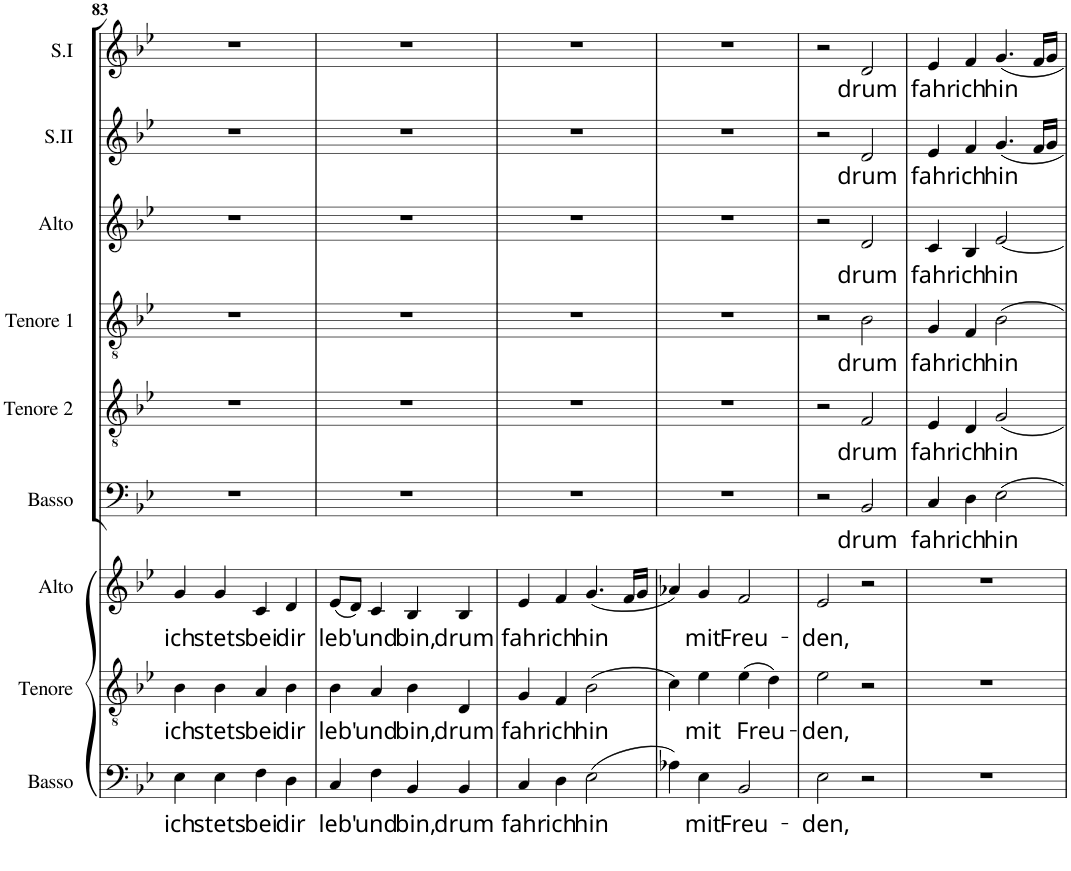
**kern	**text	**kern	**text	**kern	**text	**kern	**text	**kern	**text	**kern	**text	**kern	**text	**kern	**text	**kern	**text
*part9	*part9	*part8	*part8	*part7	*part7	*part6	*part6	*part5	*part5	*part4	*part4	*part3	*part3	*part2	*part2	*part1	*part1
*staff9	*staff9	*staff8	*staff8	*staff7	*staff7	*staff6	*staff6	*staff5	*staff5	*staff4	*staff4	*staff3	*staff3	*staff2	*staff2	*staff1	*staff1
*I"Basso	*	*I"Tenore	*	*I"Alto	*	*I"Basso	*	*I"Tenore 2	*	*I"Tenore 1	*	*I"Alto	*	*I"Soprane II	*	*I"Soprane I	*
*I'Basso	*	*I'Tenore	*	*I'Alto	*	*I'Basso	*	*I'Tenore 2	*	*I'Tenore 1	*	*I'Alto	*	*I'S.II	*	*I'S.I	*
!!LO:PB:g=z
*clefF4	*	*clefGv2	*	*clefG2	*	*clefF4	*	*clefGv2	*	*clefGv2	*	*clefG2	*	*clefG2	*	*clefG2	*
*k[b-e-]	*	*k[b-e-]	*	*k[b-e-]	*	*k[b-e-]	*	*k[b-e-]	*	*k[b-e-]	*	*k[b-e-]	*	*k[b-e-]	*	*k[b-e-]	*
*B-:	*	*B-:	*	*B-:	*	*B-:	*	*B-:	*	*B-:	*	*B-:	*	*B-:	*	*B-:	*
*M4/4	*	*M4/4	*	*M4/4	*	*M4/4	*	*M4/4	*	*M4/4	*	*M4/4	*	*M4/4	*	*M4/4	*
*met(c)	*	*met(c)	*	*met(c)	*	*met(c)	*	*met(c)	*	*met(c)	*	*met(c)	*	*met(c)	*	*met(c)	*
=83	=83	=83	=83	=83	=83	=83	=83	=83	=83	=83	=83	=83	=83	=83	=83	=83	=83
!	!LO:LY:b	!	!LO:LY:b	!	!LO:LY:b	!	!	!	!	!	!	!	!	!	!	!	!
4E-\	ich	4B-\	ich	4g/	ich	1r	.	1r	.	1r	.	1r	.	1r	.	1r	.
!	!LO:LY:b	!	!LO:LY:b	!	!LO:LY:b	!	!	!	!	!	!	!	!	!	!	!	!
4E-\	stets	4B-\	stets	4g/	stets	.	.	.	.	.	.	.	.	.	.	.	.
!	!LO:LY:b	!	!LO:LY:b	!	!LO:LY:b	!	!	!	!	!	!	!	!	!	!	!	!
4F\	bei	4A/	bei	4c/	bei	.	.	.	.	.	.	.	.	.	.	.	.
!	!LO:LY:b	!	!LO:LY:b	!	!LO:LY:b	!	!	!	!	!	!	!	!	!	!	!	!
4D\	dir	4B-\	dir	4d/	dir	.	.	.	.	.	.	.	.	.	.	.	.
=84	=84	=84	=84	=84	=84	=84	=84	=84	=84	=84	=84	=84	=84	=84	=84	=84	=84
!	!LO:LY:b	!	!LO:LY:b	!	!LO:LY:b	!	!	!	!	!	!	!	!	!	!	!	!
4C/	leb'	4B-\	leb'	(<8e-/L	leb'	1r	.	1r	.	1r	.	1r	.	1r	.	1r	.
.	.	.	.	8d/J)	.	.	.	.	.	.	.	.	.	.	.	.	.
!	!LO:LY:b	!	!LO:LY:b	!	!LO:LY:b	!	!	!	!	!	!	!	!	!	!	!	!
4F\	und	4A/	und	4c/	und	.	.	.	.	.	.	.	.	.	.	.	.
!	!LO:LY:b	!	!LO:LY:b	!	!LO:LY:b	!	!	!	!	!	!	!	!	!	!	!	!
4BB-/	bin,	4B-\	bin,	4B-/	bin,	.	.	.	.	.	.	.	.	.	.	.	.
!	!LO:LY:b	!	!LO:LY:b	!	!LO:LY:b	!	!	!	!	!	!	!	!	!	!	!	!
4BB-/	drum	4D/	drum	4B-/	drum	.	.	.	.	.	.	.	.	.	.	.	.
=85	=85	=85	=85	=85	=85	=85	=85	=85	=85	=85	=85	=85	=85	=85	=85	=85	=85
!	!LO:LY:b	!	!LO:LY:b	!	!LO:LY:b	!	!	!	!	!	!	!	!	!	!	!	!
4C/	fahr	4G/	fahr	4e-/	fahr	1r	.	1r	.	1r	.	1r	.	1r	.	1r	.
!	!LO:LY:b	!	!LO:LY:b	!	!LO:LY:b	!	!	!	!	!	!	!	!	!	!	!	!
4D\	ich	4F/	ich	4f/	ich	.	.	.	.	.	.	.	.	.	.	.	.
!	!LO:LY:b	!	!LO:LY:b	!	!LO:LY:b	!	!	!	!	!	!	!	!	!	!	!	!
(>2E-\	hin	(>2B-\	hin	(<4.g/	hin	.	.	.	.	.	.	.	.	.	.	.	.
.	.	.	.	16f/LL	.	.	.	.	.	.	.	.	.	.	.	.	.
.	.	.	.	16g/JJ	.	.	.	.	.	.	.	.	.	.	.	.	.
=86	=86	=86	=86	=86	=86	=86	=86	=86	=86	=86	=86	=86	=86	=86	=86	=86	=86
4A-X\)	.	4c\)	.	4a-X/)	.	1r	.	1r	.	1r	.	1r	.	1r	.	1r	.
!	!LO:LY:b	!	!LO:LY:b	!	!LO:LY:b	!	!	!	!	!	!	!	!	!	!	!	!
4E-\	mit	4e-\	mit	4g/	mit	.	.	.	.	.	.	.	.	.	.	.	.
!	!LO:LY:b	!	!LO:LY:b	!	!LO:LY:b	!	!	!	!	!	!	!	!	!	!	!	!
2BB-/	Freu-	(>4e-\	Freu-	2f/	Freu-	.	.	.	.	.	.	.	.	.	.	.	.
.	.	4d\)	.	.	.	.	.	.	.	.	.	.	.	.	.	.	.
=87	=87	=87	=87	=87	=87	=87	=87	=87	=87	=87	=87	=87	=87	=87	=87	=87	=87
!	!LO:LY:b	!	!LO:LY:b	!	!LO:LY:b	!	!	!	!	!	!	!	!	!	!	!	!
2E-\	-den,	2e-\	-den,	2e-/	-den,	2r	.	2r	.	2r	.	2r	.	2r	.	2r	.
!	!	!	!	!	!	!	!LO:LY:b	!	!LO:LY:b	!	!LO:LY:b	!	!LO:LY:b	!	!LO:LY:b	!	!LO:LY:b
2r	.	2r	.	2r	.	2BB-/	drum	2F/	drum	2B-\	drum	2d/	drum	2d/	drum	2d/	drum
=88	=88	=88	=88	=88	=88	=88	=88	=88	=88	=88	=88	=88	=88	=88	=88	=88	=88
!	!	!	!	!	!	!	!LO:LY:b	!	!LO:LY:b	!	!LO:LY:b	!	!LO:LY:b	!	!LO:LY:b	!	!LO:LY:b
1r	.	1r	.	1r	.	4C/	fahr	4E-/	fahr	4G/	fahr	4c/	fahr	4e-/	fahr	4e-/	fahr
!	!	!	!	!	!	!	!LO:LY:b	!	!LO:LY:b	!	!LO:LY:b	!	!LO:LY:b	!	!LO:LY:b	!	!LO:LY:b
.	.	.	.	.	.	4D\	ich	4D/	ich	4F/	ich	4B-/	ich	4f/	ich	4f/	ich
!	!	!	!	!	!	!	!LO:LY:b	!	!LO:LY:b	!	!LO:LY:b	!	!LO:LY:b	!	!LO:LY:b	!	!LO:LY:b
.	.	.	.	.	.	2E-\	hin	2G/	hin	2B-\	hin	[2e-/	hin	4.g/	hin	4.g/	hin
.	.	.	.	.	.	.	.	.	.	.	.	.	.	16f/LL	.	16f/LL	.
.	.	.	.	.	.	.	.	.	.	.	.	.	.	16g/JJ	.	16g/JJ	.
=	=	=	=	=	=	=	=	=	=	=	=	=	=	=	=	=	=
*-	*-	*-	*-	*-	*-	*-	*-	*-	*-	*-	*-	*-	*-	*-	*-	*-	*-
